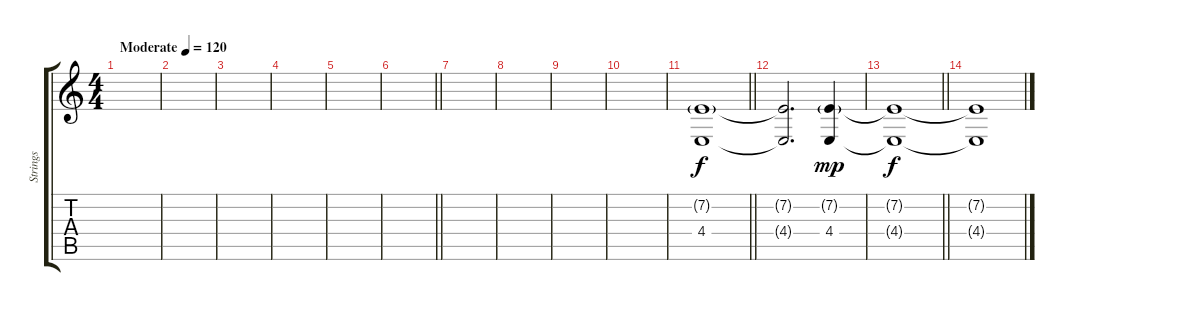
\track ("Strings" "Strings") {instrument stringensemble1}
\staff {score tabs}
\tuning (D4 A3 F3 C3 G2 D2) {hide}
\ts (4 4)
\tempo (120 "Moderate")
\clef g2
\ks c
|
|
|
|
|
\barLineRight lightlight
|
\section ("" "")
|
|
|
|
\barLineRight lightlight
(7.2{g} 4.4).1{volume 8} |
(7.2{t} 4.4{t}).2{d dy f} (7.2{g} 4.4).4{dy mp volume 0} |
\barLineRight lightlight
(7.2{t} 4.4{t}).1{dy f} |
(7.2{t} 4.4{t}).1
